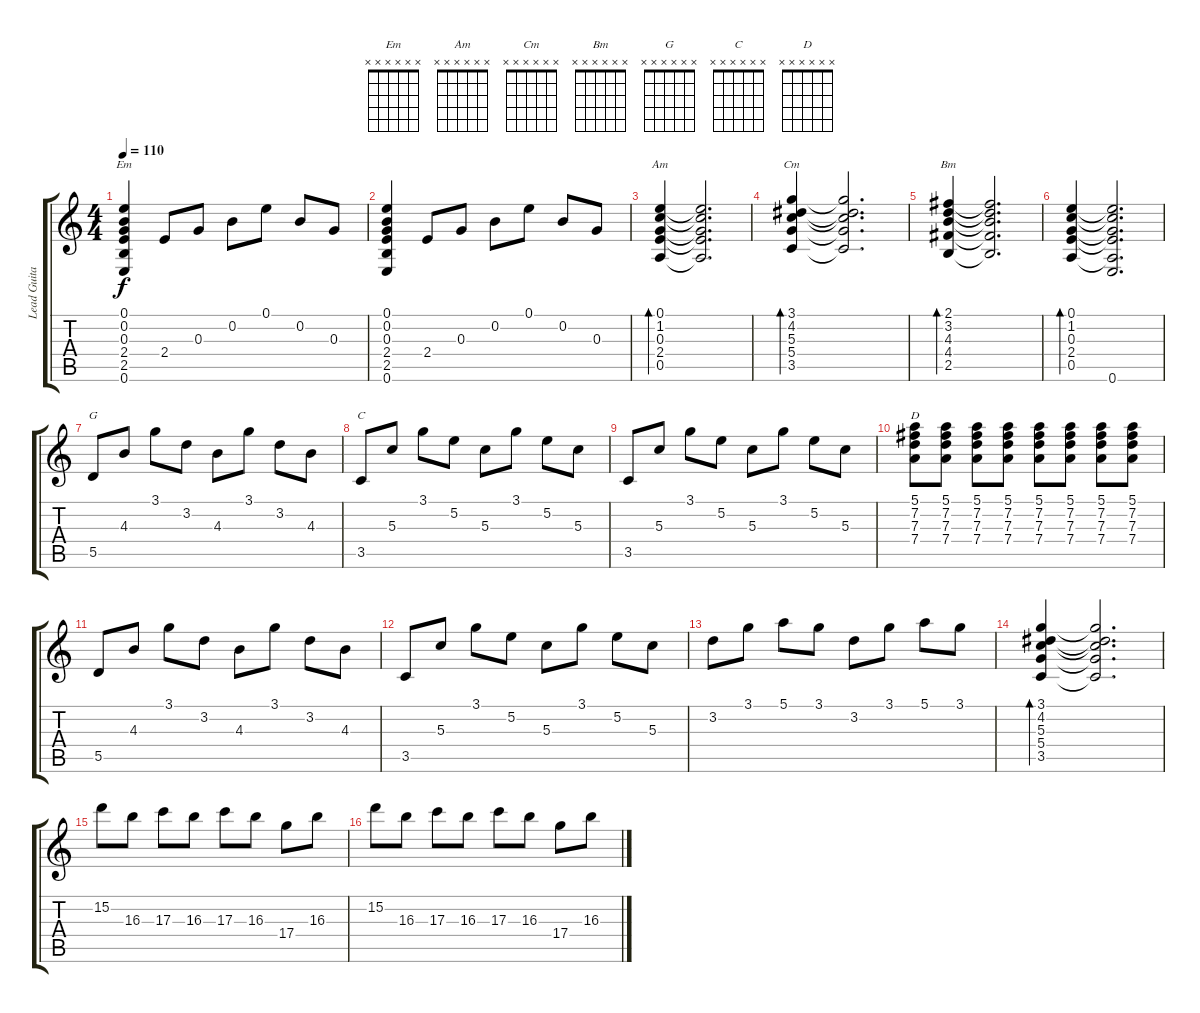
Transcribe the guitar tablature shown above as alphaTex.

\track ("Lead Guitar" "Lead Guita") {instrument acousticguitarsteel}
\staff {score tabs}
\tuning (E4 B3 G3 D3 A2 E2) {hide}
\chord ("Em" x x x x x x)
\chord ("Am" x x x x x x)
\chord ("Cm" x x x x x x)
\chord ("Bm" x x x x x x)
\chord ("G" x x x x x x)
\chord ("C" x x x x x x)
\chord ("D" x x x x x x)
\ts (4 4)
\tempo 110
\clef g2
\ks c
(0.1 0.2 0.3 2.4 2.5 0.6).4{ch "Em" dy f} 2.4.8 0.3.8 0.2.8 0.1.8 0.2.8 0.3.8 |
(0.1 0.2 0.3 2.4 2.5 0.6).4 2.4.8 0.3.8 0.2.8 0.1.8 0.2.8 0.3.8 |
(0.1 1.2 0.3 2.4 0.5).4{bd 480 ch "Am"} (0.1{t} 1.2{t} 0.3{t} 2.4{t} 0.5{t}).2{d} |
(3.1 4.2 5.3 5.4 3.5).4{bd 480 ch "Cm"} (3.1{t} 4.2{t} 5.3{t} 5.4{t} 3.5{t}).2{d} |
(2.1 3.2 4.3 4.4 2.5).4{bd 480 ch "Bm"} (2.1{t} 3.2{t} 4.3{t} 4.4{t} 2.5{t}).2{d} |
(0.1 1.2 0.3 2.4 0.5).4{bd 480} (0.1{t} 1.2{t} 0.3{t} 2.4{t} 0.5{t} 0.6).2{d} |
5.5.8{ch "G"} 4.3.8 3.1.8 3.2.8 4.3.8 3.1.8 3.2.8 4.3.8 |
3.5.8{ch "C"} 5.3.8 3.1.8 5.2.8 5.3.8 3.1.8 5.2.8 5.3.8 |
3.5.8 5.3.8 3.1.8 5.2.8 5.3.8 3.1.8 5.2.8 5.3.8 |
(5.1 7.2 7.3 7.4).8{ch "D"} (5.1 7.2 7.3 7.4).8 (5.1 7.2 7.3 7.4).8 (5.1 7.2 7.3 7.4).8 (5.1 7.2 7.3 7.4).8 (5.1 7.2 7.3 7.4).8 (5.1 7.2 7.3 7.4).8 (5.1 7.2 7.3 7.4).8 |
5.5.8 4.3.8 3.1.8 3.2.8 4.3.8 3.1.8 3.2.8 4.3.8 |
3.5.8 5.3.8 3.1.8 5.2.8 5.3.8 3.1.8 5.2.8 5.3.8 |
3.2.8 3.1.8 5.1.8 3.1.8 3.2.8 3.1.8 5.1.8 3.1.8 |
(3.1 4.2 5.3 5.4 3.5).4{bd 480} (3.1{t} 4.2{t} 5.3{t} 5.4{t} 3.5{t}).2{d} |
15.2.8 16.3.8 17.3.8 16.3.8 17.3.8 16.3.8 17.4.8 16.3.8 |
15.2.8 16.3.8 17.3.8 16.3.8 17.3.8 16.3.8 17.4.8 16.3.8
